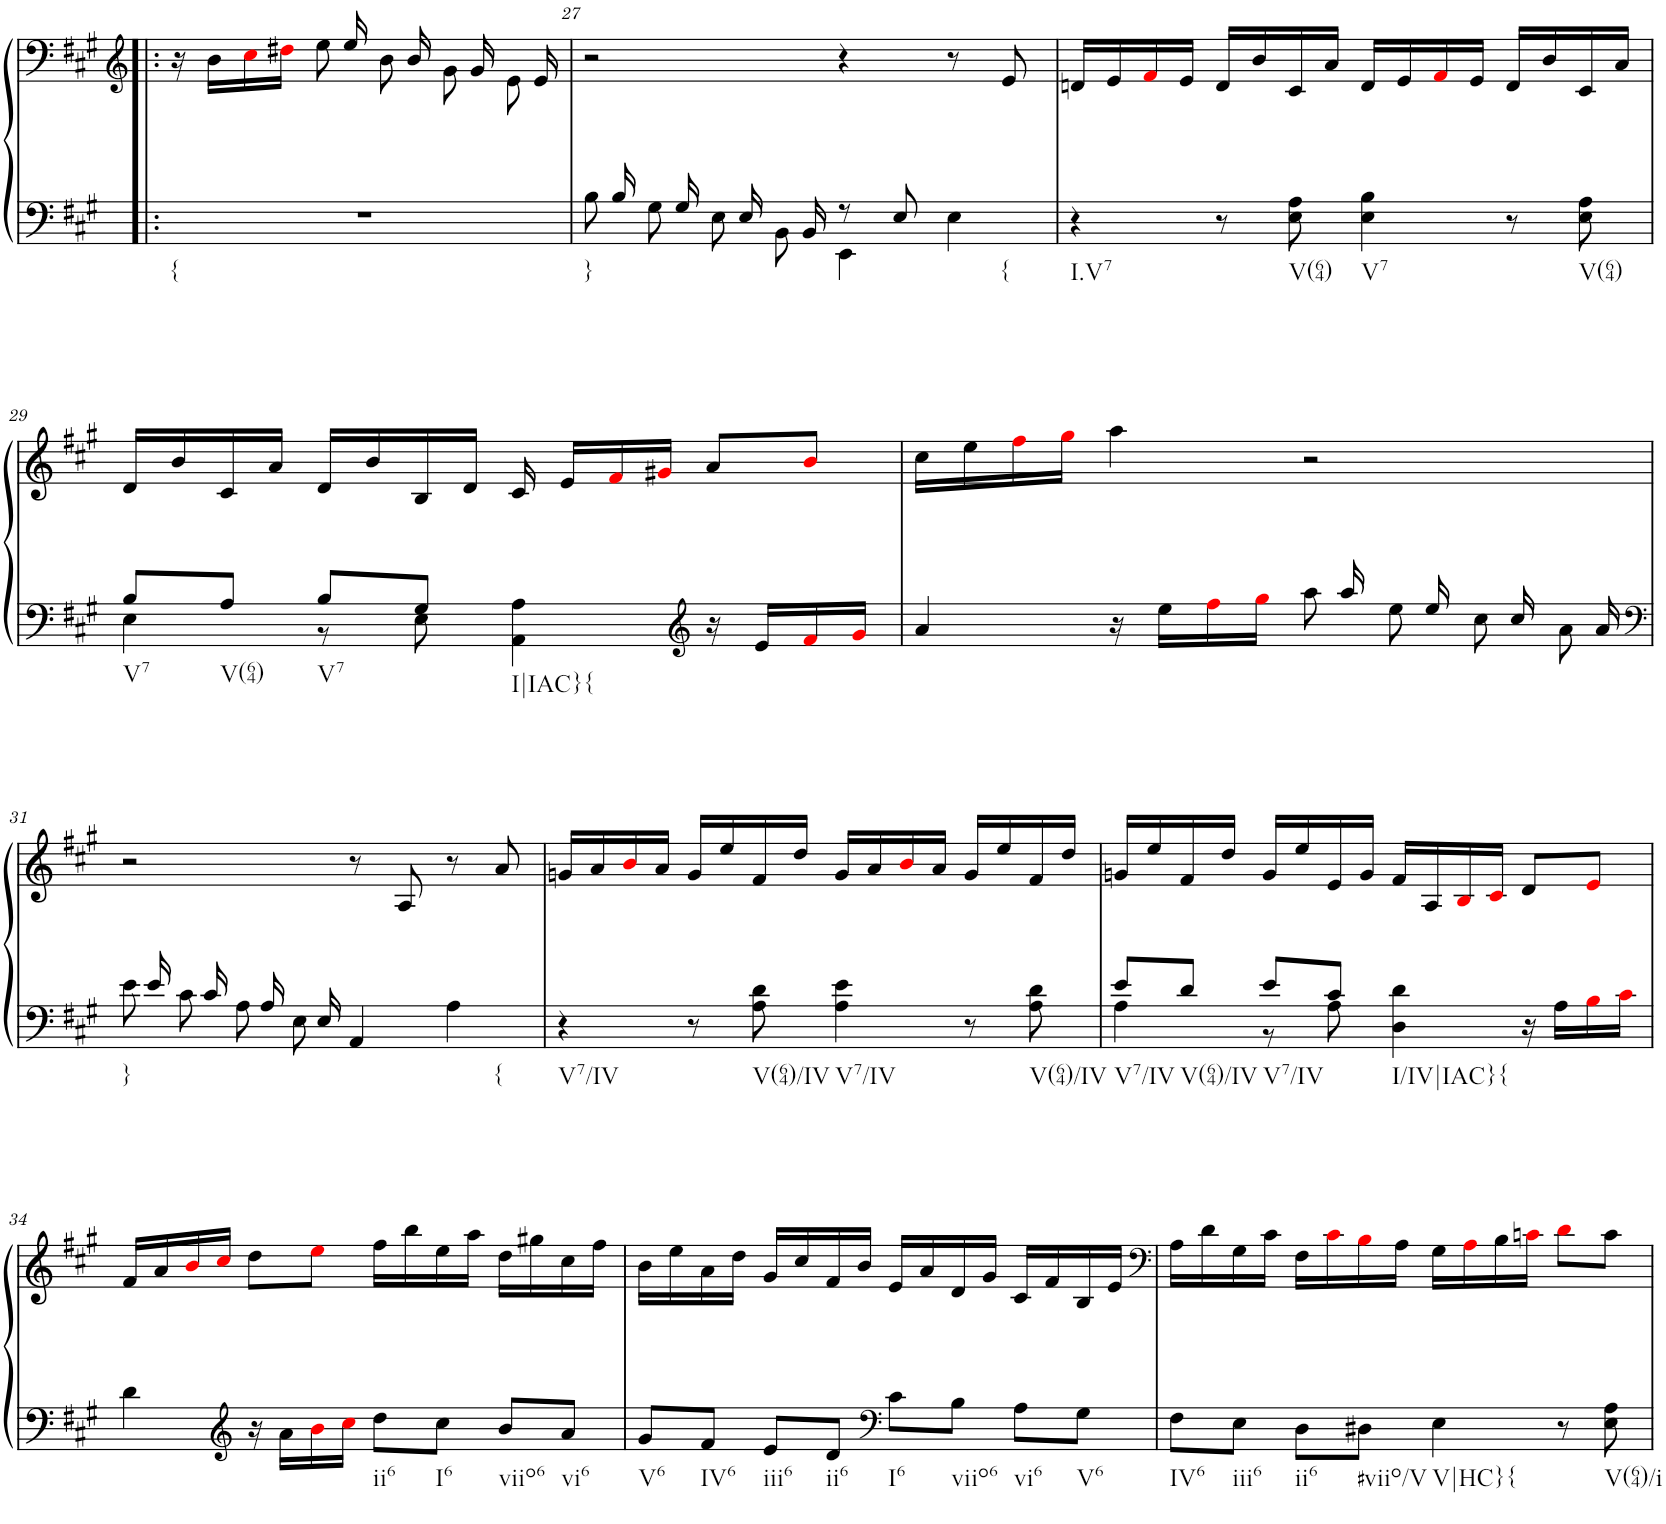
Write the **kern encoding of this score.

**kern	**kern
*part1	*part1
*staff2	*staff1
*I"Piano	*
*I'Pno.	*
!!LO:PB:g=z
*clefF4	*clefG2
*k[f#c#g#]	*k[f#c#g#]
*M4/4	*M4/4
*met(c)	*met(c)
=26X1!|:	=26X1!|:
*	*^
!LO:TX:b:t={	!	!
2.r	16r	16ryy
*	*v	*v
.	16b\LL
.	16cc#i\
.	16dd#Xi\JJ
.	8ee\
*	*^
.	.	16ee/
.	8b\	16ryy
.	.	16b/
.	8g#\	16ryy
.	.	16g#/
.	8e\	16ryy
.	.	16e/
=27	=27	=27
*^	*	*
!LO:TX:b:t=}	!	!	!
*	*	*v	*v
8B\	16ryy	2r
.	16B/	.
8G#\	16ryy	.
.	16G#/	.
8E\	16ryy	.
.	16E/	.
8BB\	16ryy	.
.	16BB/	.
8r	4EE\	4r
8E/	.	.
!LO:TX:b:t={	!	!
4E\	4ryy	8r
.	.	8e/
*v	*v	*
=28	=28
!LO:TX:b:t=I.V7	!
4r	16dn/LL
.	16e/
.	16f#i/
.	16e/JJ
8r	16d/LL
.	16b/
!LO:TX:b:t=V(64)	!
8E\ 8A\	16c#/
.	16a/JJ
!LO:TX:b:t=V7	!
4E\ 4B\	16d/LL
.	16e/
.	16f#i/
.	16e/JJ
8r	16d/LL
.	16b/
!LO:TX:b:t=V(64)	!
8E\ 8A\	16c#/
.	16a/JJ
!!LO:LB:g=z
=29	=29
*^	*
!LO:TX:b:t=V7	!	!
8B/L	4E\	16d/LL
.	.	16b/
!LO:TX:b:t=V(64)	!	!
8A/J	.	16c#/
.	.	16a/JJ
!LO:TX:b:t=V7	!	!
8B/L	8r	16d/LL
.	.	16b/
8G#/J	8E\	16B/
.	.	16d/JJ
!LO:TX:b:t=I|IAC}{	!	!
4AA\ 4A\	2ryy	16c#/
.	.	16e/LL
.	.	16f#i/
.	.	16g#Xi/JJ
*clefG2	*	*
16r	.	8a/L
16e/LL	.	.
16f#i/	.	8bi/J
16g#i/JJ	.	.
=30	=30	=30
4a/	16ryy	16cc#\LL
*v	*v	*
.	16ee\
.	16ff#i\
.	16gg#i\JJ
16r	4aa\
16ee\LL	.
16ff#i\	.
16gg#i\JJ	.
8aa\	2r
*^	*
.	16aa/	.
8ee\	16ryy	.
.	16ee/	.
8cc#\	16ryy	.
.	16cc#/	.
8a\	16ryy	.
.	16a/	.
!!LO:LB:g=z
=31	=31	=31
*clefF4	*	*
!LO:TX:b:t=}	!	!
8e\	16ryy	2r
.	16e/	.
8c#\	16ryy	.
.	16c#/	.
8A\	16ryy	.
.	16A/	.
8E\	16ryy	.
.	16E/	.
4AA/	2ryy	8r
.	.	8A/
!LO:TX:b:t={	!	!
4A\	.	8r
.	.	8a/
*v	*v	*
=32	=32
!LO:TX:b:t=V7/IV	!
4r	16gn/LL
.	16a/
.	16bi/
.	16a/JJ
8r	16g/LL
.	16ee/
!LO:TX:b:t=V(64)/IV	!
8A\ 8d\	16f#/
.	16dd/JJ
!LO:TX:b:t=V7/IV	!
4A\ 4e\	16g/LL
.	16a/
.	16bi/
.	16a/JJ
8r	16g/LL
.	16ee/
!LO:TX:b:t=V(64)/IV	!
8A\ 8d\	16f#/
.	16dd/JJ
=33	=33
*^	*
!LO:TX:b:t=V7/IV	!	!
8e/L	4A\	16gn/LL
.	.	16ee/
!LO:TX:b:t=V(64)/IV	!	!
8d/J	.	16f#/
.	.	16dd/JJ
!LO:TX:b:t=V7/IV	!	!
8e/L	8r	16g/LL
.	.	16ee/
8c#/J	8A\	16e/
.	.	16g/JJ
!LO:TX:b:t=I/IV|IAC}{	!	!
4D\ 4d\	2ryy	16f#/LL
.	.	16A/
.	.	16Bi/
.	.	16c#i/JJ
16r	.	8d/L
16A\LL	.	.
16Bi\	.	8ei/J
16c#i\JJ	.	.
*v	*v	*
!!LO:LB:g=z
=34	=34
4d\	16f#/LL
.	16a/
.	16bi/
.	16cc#i/JJ
*clefG2	*
16r	8dd\L
16a\LL	.
16bi\	8eei\J
16cc#i\JJ	.
!LO:TX:b:t=ii6	!
8dd\L	16ff#\LL
.	16bb\
!LO:TX:b:t=I6	!
8cc#\J	16ee\
.	16aa\JJ
!LO:TX:b:t=viio6	!
8b/L	16dd\LL
.	16gg#X\
!LO:TX:b:t=vi6	!
8a/J	16cc#\
.	16ff#\JJ
=35	=35
!LO:TX:b:t=V6	!
8g#/L	16b\LL
.	16ee\
!LO:TX:b:t=IV6	!
8f#/J	16a\
.	16dd\JJ
!LO:TX:b:t=iii6	!
8e/L	16g#/LL
.	16cc#/
!LO:TX:b:t=ii6	!
8d/J	16f#/
.	16b/JJ
*clefF4	*
!LO:TX:b:t=I6	!
8c#\L	16e/LL
.	16a/
!LO:TX:b:t=viio6	!
8B\J	16d/
.	16g#/JJ
!LO:TX:b:t=vi6	!
8A\L	16c#/LL
.	16f#/
!LO:TX:b:t=V6	!
8G#\J	16B/
.	16e/JJ
=36	=36
*	*clefF4
!LO:TX:b:t=IV6	!
8F#\L	16A\LL
.	16d\
!LO:TX:b:t=iii6	!
8E\J	16G#\
.	16c#\JJ
!LO:TX:b:t=ii6	!
8D\L	16F#\LL
.	16c#i\
!LO:TX:b:t=#viio/V	!
8D#X\J	16Bi\
.	16A\JJ
!LO:TX:b:t=V|HC}{	!
4E\	16G#\LL
.	16Ai\
.	16B\
.	16cni\JJ
8r	8di\L
!LO:TX:b:t=V(64)/i	!
8E\ 8A\	8c\J
=	=
*-	*-
